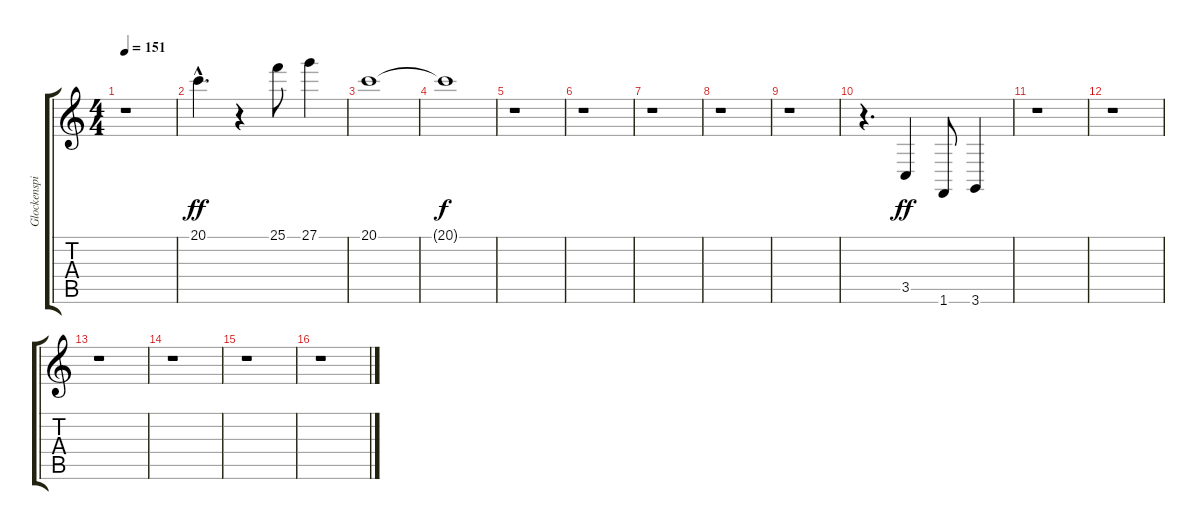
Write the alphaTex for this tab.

\track ("Glockenspiel" "Glockenspi") {instrument musicbox}
\staff {score tabs}
\tuning (E4 B3 G3 D3 A2 E2) {hide}
\ts (4 4)
\tempo 151
\clef g2
\ks c
r.1{dy ff} |
20.1{hac}.4{d instrument musicbox} r.4 25.1.8 27.1.4 |
20.1.1 |
20.1{t}.1{dy f} |
r.1 |
r.1 |
r.1 |
r.1 |
r.1 |
r.4{d instrument synthbass1} 3.5.4{dy ff} 1.6.8 3.6.4 |
r.1 |
r.1 |
r.1 |
r.1 |
r.1 |
r.1
